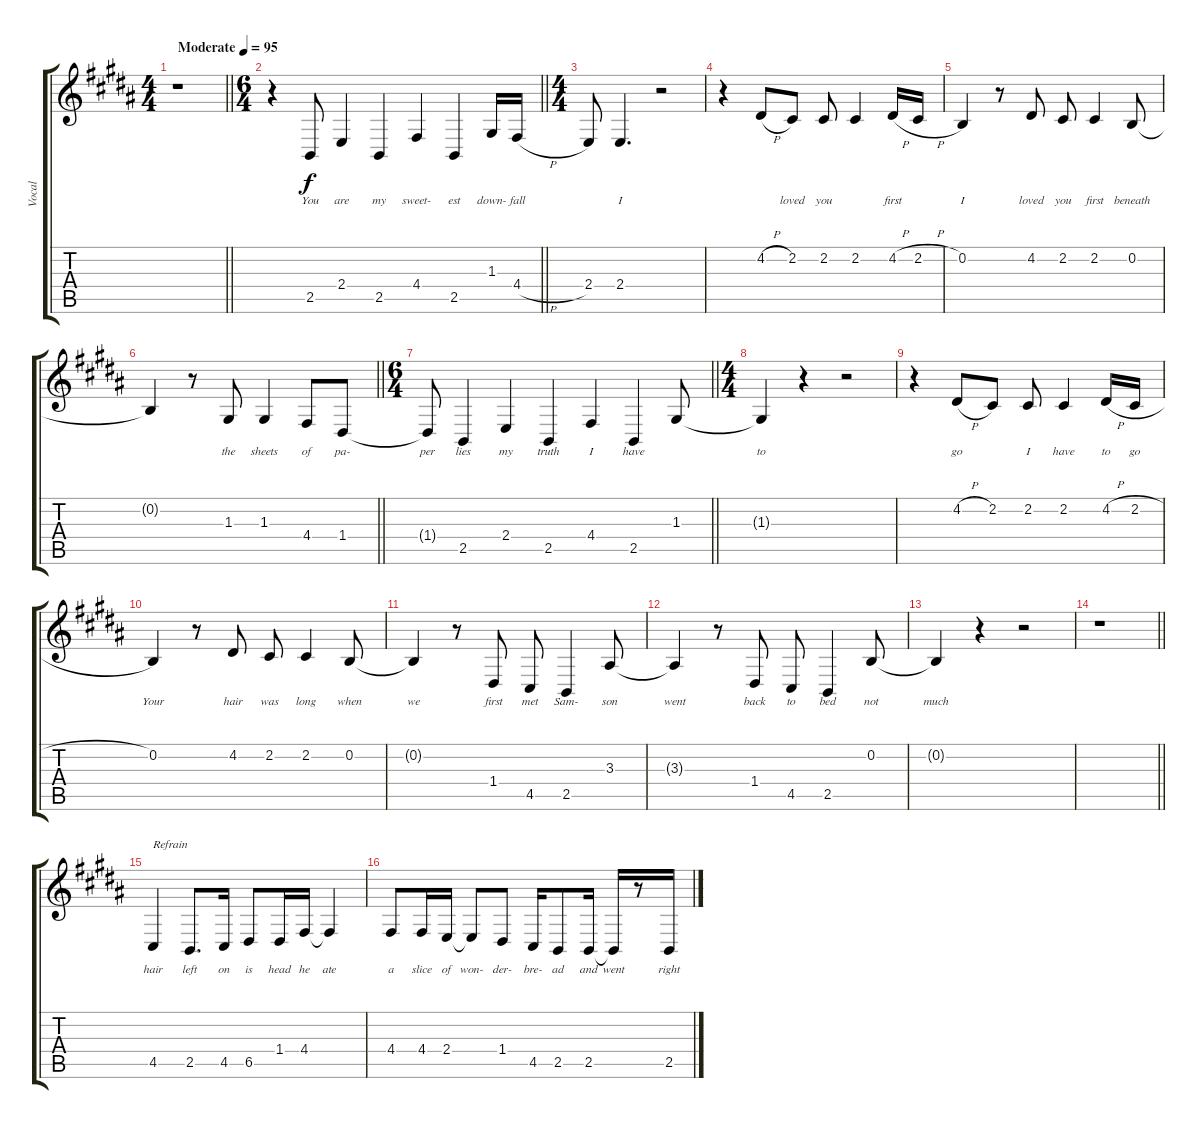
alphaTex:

\track ("Vocal" "Vocal") {instrument pad1newage}
\staff {score tabs}
\tuning (E4 B3 G3 D3 A2 E2) {hide}
\ts (4 4)
\tempo (95 "Moderate")
\clef g2
\barLineRight lightlight
\ks b
r.1{dy f instrument pad1newage} |
\ts (6 4)
\barLineRight lightlight
r.4 2.5.8{lyrics (0 "You") lyrics (1 "") lyrics (2 "") lyrics (3 "") lyrics (4 "")} 2.4.4{lyrics (0 "are") lyrics (1 "") lyrics (2 "") lyrics (3 "") lyrics (4 "")} 2.5.4{lyrics (0 "my") lyrics (1 "") lyrics (2 "") lyrics (3 "") lyrics (4 "")} 4.4.4{lyrics (0 "sweet-") lyrics (1 "") lyrics (2 "") lyrics (3 "") lyrics (4 "")} 2.5.4{lyrics (0 "est") lyrics (1 "") lyrics (2 "") lyrics (3 "") lyrics (4 "")} 1.3.16{lyrics (0 "down-") lyrics (1 "") lyrics (2 "") lyrics (3 "") lyrics (4 "")} 4.4{h}.16{lyrics (0 "fall") lyrics (1 "") lyrics (2 "") lyrics (3 "") lyrics (4 "")} |
\ts (4 4)
2.4.8{lyrics (0 "") lyrics (1 "") lyrics (2 "") lyrics (3 "") lyrics (4 "")} 2.4.4{d lyrics (0 "I") lyrics (1 "") lyrics (2 "") lyrics (3 "") lyrics (4 "")} r.2 |
r.4 4.2{h}.8{lyrics (0 "") lyrics (1 "") lyrics (2 "") lyrics (3 "") lyrics (4 "")} 2.2.8{lyrics (0 "loved") lyrics (1 "") lyrics (2 "") lyrics (3 "") lyrics (4 "")} 2.2.8{lyrics (0 "you") lyrics (1 "") lyrics (2 "") lyrics (3 "") lyrics (4 "")} 2.2.4{lyrics (0 "") lyrics (1 "") lyrics (2 "") lyrics (3 "") lyrics (4 "")} 4.2{h}.16{lyrics (0 "first") lyrics (1 "") lyrics (2 "") lyrics (3 "") lyrics (4 "")} 2.2{h}.16{lyrics (0 "") lyrics (1 "") lyrics (2 "") lyrics (3 "") lyrics (4 "")} |
0.2.4{lyrics (0 "I") lyrics (1 "") lyrics (2 "") lyrics (3 "") lyrics (4 "")} r.8 4.2.8{lyrics (0 "loved") lyrics (1 "") lyrics (2 "") lyrics (3 "") lyrics (4 "")} 2.2.8{lyrics (0 "you") lyrics (1 "") lyrics (2 "") lyrics (3 "") lyrics (4 "")} 2.2.4{lyrics (0 "first") lyrics (1 "") lyrics (2 "") lyrics (3 "") lyrics (4 "")} 0.2.8{lyrics (0 "beneath") lyrics (1 "") lyrics (2 "") lyrics (3 "") lyrics (4 "")} |
\barLineRight lightlight
0.2{t}.4{lyrics (0 "") lyrics (1 "") lyrics (2 "") lyrics (3 "") lyrics (4 "")} r.8 1.3.8{lyrics (0 "the") lyrics (1 "") lyrics (2 "") lyrics (3 "") lyrics (4 "")} 1.3.4{lyrics (0 "sheets") lyrics (1 "") lyrics (2 "") lyrics (3 "") lyrics (4 "")} 4.4.8{lyrics (0 "of") lyrics (1 "") lyrics (2 "") lyrics (3 "") lyrics (4 "")} 1.4.8{lyrics (0 "pa-") lyrics (1 "") lyrics (2 "") lyrics (3 "") lyrics (4 "")} |
\ts (6 4)
\barLineRight lightlight
1.4{t}.8{lyrics (0 "per") lyrics (1 "") lyrics (2 "") lyrics (3 "") lyrics (4 "")} 2.5.4{lyrics (0 "lies") lyrics (1 "") lyrics (2 "") lyrics (3 "") lyrics (4 "")} 2.4.4{lyrics (0 "my") lyrics (1 "") lyrics (2 "") lyrics (3 "") lyrics (4 "")} 2.5.4{lyrics (0 "truth") lyrics (1 "") lyrics (2 "") lyrics (3 "") lyrics (4 "")} 4.4.4{lyrics (0 "I") lyrics (1 "") lyrics (2 "") lyrics (3 "") lyrics (4 "")} 2.5.4{lyrics (0 "have") lyrics (1 "") lyrics (2 "") lyrics (3 "") lyrics (4 "")} 1.3.8{lyrics (0 "") lyrics (1 "") lyrics (2 "") lyrics (3 "") lyrics (4 "")} |
\ts (4 4)
1.3{t}.4{lyrics (0 "to") lyrics (1 "") lyrics (2 "") lyrics (3 "") lyrics (4 "")} r.4 r.2 |
r.4 4.2{h}.8{lyrics (0 "go") lyrics (1 "") lyrics (2 "") lyrics (3 "") lyrics (4 "")} 2.2.8{lyrics (0 "") lyrics (1 "") lyrics (2 "") lyrics (3 "") lyrics (4 "")} 2.2.8{lyrics (0 "I") lyrics (1 "") lyrics (2 "") lyrics (3 "") lyrics (4 "")} 2.2.4{lyrics (0 "have") lyrics (1 "") lyrics (2 "") lyrics (3 "") lyrics (4 "")} 4.2{h}.16{lyrics (0 "to") lyrics (1 "") lyrics (2 "") lyrics (3 "") lyrics (4 "")} 2.2{h}.16{lyrics (0 "go") lyrics (1 "") lyrics (2 "") lyrics (3 "") lyrics (4 "")} |
0.2.4{lyrics (0 "Your") lyrics (1 "") lyrics (2 "") lyrics (3 "") lyrics (4 "")} r.8 4.2.8{lyrics (0 "hair") lyrics (1 "") lyrics (2 "") lyrics (3 "") lyrics (4 "")} 2.2.8{lyrics (0 "was") lyrics (1 "") lyrics (2 "") lyrics (3 "") lyrics (4 "")} 2.2.4{lyrics (0 "long") lyrics (1 "") lyrics (2 "") lyrics (3 "") lyrics (4 "")} 0.2.8{lyrics (0 "when") lyrics (1 "") lyrics (2 "") lyrics (3 "") lyrics (4 "")} |
0.2{t}.4{lyrics (0 "we") lyrics (1 "") lyrics (2 "") lyrics (3 "") lyrics (4 "")} r.8 1.4.8{lyrics (0 "first") lyrics (1 "") lyrics (2 "") lyrics (3 "") lyrics (4 "")} 4.5.8{lyrics (0 "met") lyrics (1 "") lyrics (2 "") lyrics (3 "") lyrics (4 "")} 2.5.4{lyrics (0 "Sam-") lyrics (1 "") lyrics (2 "") lyrics (3 "") lyrics (4 "")} 3.3.8{lyrics (0 "son") lyrics (1 "") lyrics (2 "") lyrics (3 "") lyrics (4 "")} |
3.3{t}.4{lyrics (0 "went") lyrics (1 "") lyrics (2 "") lyrics (3 "") lyrics (4 "")} r.8 1.4.8{lyrics (0 "back") lyrics (1 "") lyrics (2 "") lyrics (3 "") lyrics (4 "")} 4.5.8{lyrics (0 "to") lyrics (1 "") lyrics (2 "") lyrics (3 "") lyrics (4 "")} 2.5.4{lyrics (0 "bed") lyrics (1 "") lyrics (2 "") lyrics (3 "") lyrics (4 "")} 0.2.8{lyrics (0 "not") lyrics (1 "") lyrics (2 "") lyrics (3 "") lyrics (4 "")} |
0.2{t}.4{lyrics (0 "much") lyrics (1 "") lyrics (2 "") lyrics (3 "") lyrics (4 "")} r.4 r.2 |
\barLineRight lightlight
r.1 |
4.5.4{txt "Refrain" lyrics (0 "hair") lyrics (1 "") lyrics (2 "") lyrics (3 "") lyrics (4 "")} 2.5.8{d lyrics (0 "left") lyrics (1 "") lyrics (2 "") lyrics (3 "") lyrics (4 "")} 4.5.16{lyrics (0 "on") lyrics (1 "") lyrics (2 "") lyrics (3 "") lyrics (4 "")} 6.5.8{lyrics (0 "is") lyrics (1 "") lyrics (2 "") lyrics (3 "") lyrics (4 "")} 1.4.16{lyrics (0 "head") lyrics (1 "") lyrics (2 "") lyrics (3 "") lyrics (4 "")} 4.4.16{lyrics (0 "he") lyrics (1 "") lyrics (2 "") lyrics (3 "") lyrics (4 "")} 4.4{t}.4{lyrics (0 "ate") lyrics (1 "") lyrics (2 "") lyrics (3 "") lyrics (4 "")} |
4.4.8{lyrics (0 "a") lyrics (1 "") lyrics (2 "") lyrics (3 "") lyrics (4 "")} 4.4.16{lyrics (0 "slice") lyrics (1 "") lyrics (2 "") lyrics (3 "") lyrics (4 "")} 2.4.16{lyrics (0 "of") lyrics (1 "") lyrics (2 "") lyrics (3 "") lyrics (4 "")} 2.4{t}.8{lyrics (0 "won-") lyrics (1 "") lyrics (2 "") lyrics (3 "") lyrics (4 "")} 1.4.8{lyrics (0 "der-") lyrics (1 "") lyrics (2 "") lyrics (3 "") lyrics (4 "")} 4.5.16{lyrics (0 "bre-") lyrics (1 "") lyrics (2 "") lyrics (3 "") lyrics (4 "")} 2.5.8{lyrics (0 "ad") lyrics (1 "") lyrics (2 "") lyrics (3 "") lyrics (4 "")} 2.5.16{lyrics (0 "and") lyrics (1 "") lyrics (2 "") lyrics (3 "") lyrics (4 "")} 2.5{t}.16{lyrics (0 "went") lyrics (1 "") lyrics (2 "") lyrics (3 "") lyrics (4 "")} r.8 2.5.16{lyrics (0 "right") lyrics (1 "") lyrics (2 "") lyrics (3 "") lyrics (4 "")}
